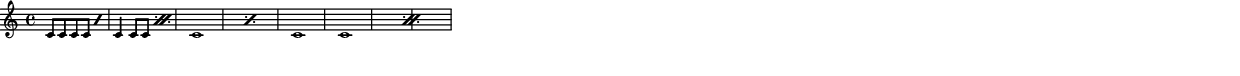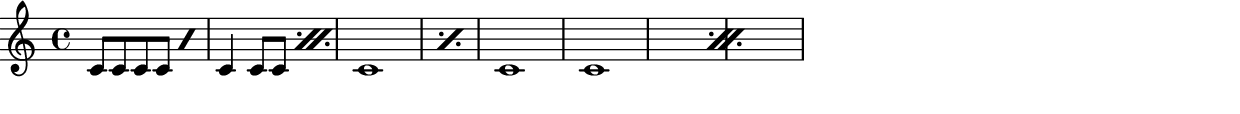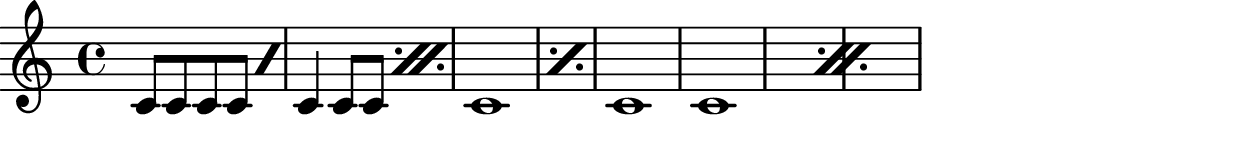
%% Generated by lilypond-book
%% Options: [exampleindent=10.16\mm,indent=0\mm,line-width=160\mm,paper-height=845.047\pt,paper-width=597.508\pt,papersize='(cons (* 597.508 pt) (* 845.047 pt))]
\include "lilypond-book-preamble.ly"


% ****************************************************************
% Start cut-&-pastable-section
% ****************************************************************

#(ly:set-option 'eps-box-padding 3.000000)



\paper {
  #(set-paper-size '(cons (* 597.508 pt) (* 845.047 pt)))
  indent = 0\mm
  line-width = 160\mm
  % offset the left padding, also add 1mm as lilypond creates cropped
  % images with a little space on the right
  line-width = #(- line-width (* mm  3.000000) (* mm 1))
}

\layout {
  
}




% ****************************************************************
% ly snippet:
% ****************************************************************
\sourcefilename "/lilypond-2.25.21/input/regression/repeat-percent-staff-size.ly"
\sourcefileline 0
\version "2.23.9"

\header {
  texidoc = "Slash and percent signs are correctly scaled at different
staff sizes."
}

mus = {
  \repeat percent 2 { c'8 8 8 8 }
  \repeat percent 2 { c'4 8 8 }
  \repeat percent 2 { c'1 }
  \repeat percent 2 { c'1 1 }
}

\new Staff \with { \magnifyStaff #1/2 } \mus
\new Staff \mus
\new Staff \with { \magnifyStaff #3/2 } \mus



% ****************************************************************
% end ly snippet
% ****************************************************************
